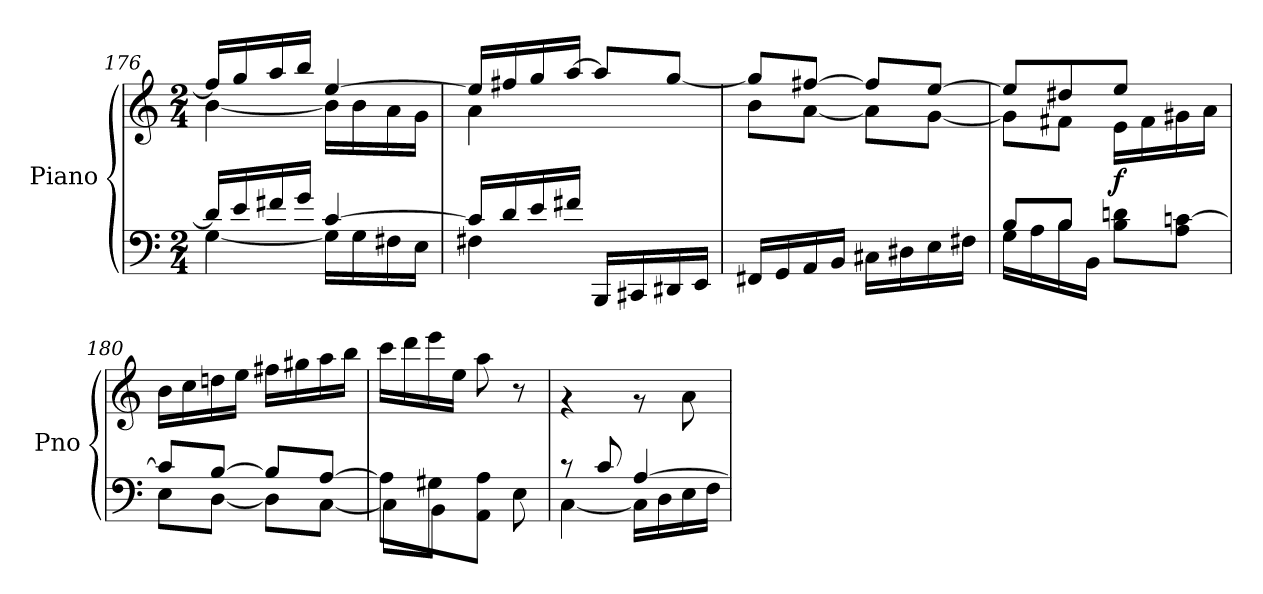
**kern	**kern	**dynam
*part1	*part1	*part1
*staff2	*staff1	*staff1/2
*I"Piano	*	*
*I'Pno	*	*
!!LO:LB:g=z
*clefF4	*clefG2	*
*k[]	*k[]	*
*C:	*C:	*
*M2/4	*M2/4	*
=176	=176	=176
*^	*^	*
16d/LL]	[4G\	16ff#/LL]	[4b\	.
16e/	.	16gg/	.	.
16f#X/	.	16aa/	.	.
16g/JJ	.	16bb/JJ	.	.
[4c/	16G\LL]	[4ee/	16b\LL]	.
.	16G\	.	16b\	.
.	16F#X\	.	16a\	.
.	16E\JJ	.	16g\JJ	.
=177	=177	=177	=177	=177
16c/LL]	4F#X\	16ee/LL]	4a\	.
16d/	.	16ff#X/	.	.
16e/	.	16gg/	.	.
16f#X/JJ	.	[16aa/JJ	.	.
16BBB/LL	4ryy	8aa/L]	4ryy	.
16CC#X/	.	.	.	.
16DD#X/	.	[8gg/J	.	.
16EE/JJ	.	.	.	.
*v	*v	*	*	*
=178	=178	=178	=178
16FF#X/LL	8gg/L]	8b\L	.
16GG/	.	.	.
16AA/	[8ff#X/J	[8a\J	.
16BB/JJ	.	.	.
16C#X\LL	8ff#/L]	8a\L]	.
16D#X\	.	.	.
16E\	[8ee/J	[8g\J	.
16F#X\JJ	.	.	.
=179	=179	=179	=179
*^	*	*	*
8B/L	16G\LL	8ee/L]	8g\L]	.
.	16A\	.	.	.
8B/J	16B\	8dd#X/	8f#X\J	.
.	16BB\JJ	.	.	.
!	!	!	!	!LO:DY:b
8B\ 8dn\L	4ryy	8ee/J	16e\LL	f
.	.	.	16f#\	.
8A\ [8cn\J	.	8ryy	16g#X\	.
.	.	.	16a\JJ	.
*	*	*v	*v	*
=180	=180	=180	=180
8c/L]	8E\L	16b\LL	.
.	.	16cc\	.
[8B/J	[8D\J	16ddn\	.
.	.	16ee\JJ	.
8B/L]	8D\L]	16ff#X\LL	.
.	.	16gg#X\	.
[8A/J	[8C\J	16aa\	.
.	.	16bb\JJ	.
!!LO:LB:g=z
=181	=181	=181	=181
8A\L]	8C\L]	16ccc\LL	.
.	.	16ddd\	.
8G#X\	8BB\J	16eee\	.
.	.	16ee\JJ	.
8AA\ 8A\J	4ryy	8aa\	.
8E\	.	8r	.
=182	=182	=182	=182
8rc	[4C\	4rg	.
8c/	.	.	.
[4A/	16C\LL]	8rg	.
.	16D\	.	.
.	16E\	8a\	.
.	16F\JJ	.	.
*v	*v	*	*
=	=	=
*-	*-	*-
